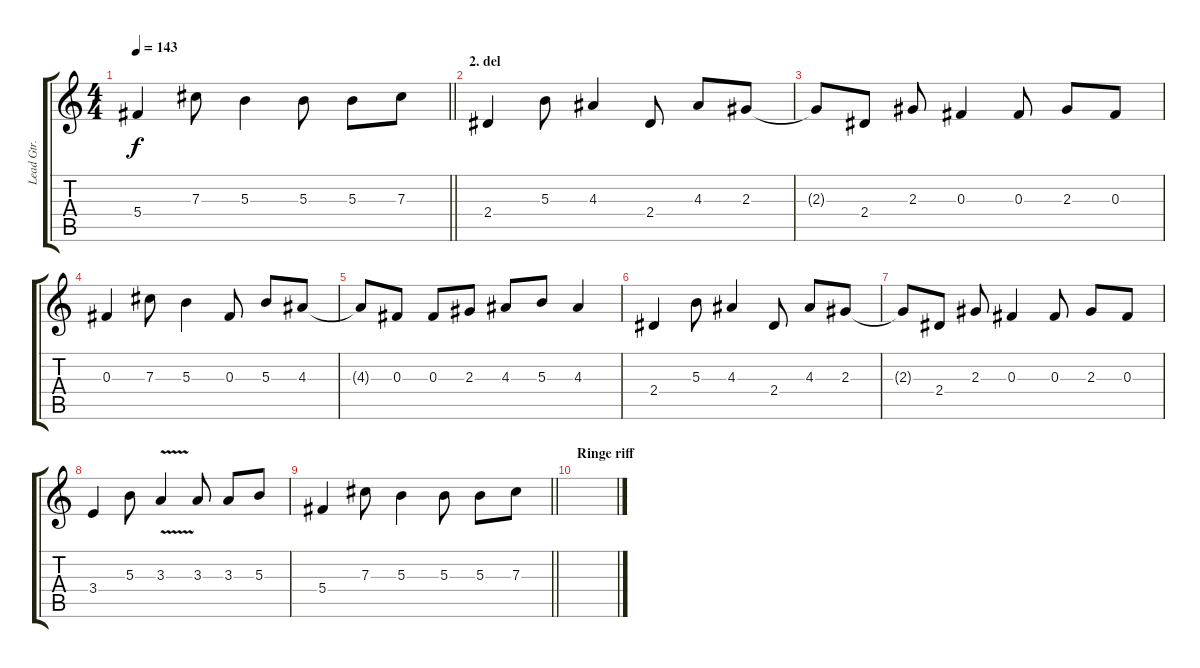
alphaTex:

\track ("Lead Gtr." "Lead Gtr.") {instrument distortionguitar}
\staff {score tabs}
\tuning (Eb4 Bb3 Gb3 Db3 Ab2 Eb2) {hide}
\ts (4 4)
\tempo 143
\clef g2
\barLineRight lightlight
\ks c
5.4.4{dy f} 7.3.8 5.3.4 5.3.8 5.3.8 7.3.8 |
\section ("" "2. del")
2.4.4 5.3.8 4.3.4 2.4.8 4.3.8 2.3.8 |
2.3{t}.8 2.4.8 2.3.8 0.3.4 0.3.8 2.3.8 0.3.8 |
0.3.4 7.3.8 5.3.4 0.3.8 5.3.8 4.3.8 |
4.3{t}.8 0.3.8 0.3.8 2.3.8 4.3.8 5.3.8 4.3.4 |
2.4.4 5.3.8 4.3.4 2.4.8 4.3.8 2.3.8 |
2.3{t}.8 2.4.8 2.3.8 0.3.4 0.3.8 2.3.8 0.3.8 |
3.4.4 5.3.8 3.3{v}.4 3.3.8 3.3.8 5.3.8 |
\barLineRight lightlight
5.4.4 7.3.8 5.3.4 5.3.8 5.3.8 7.3.8 |
\section ("" "Ringe riff")
